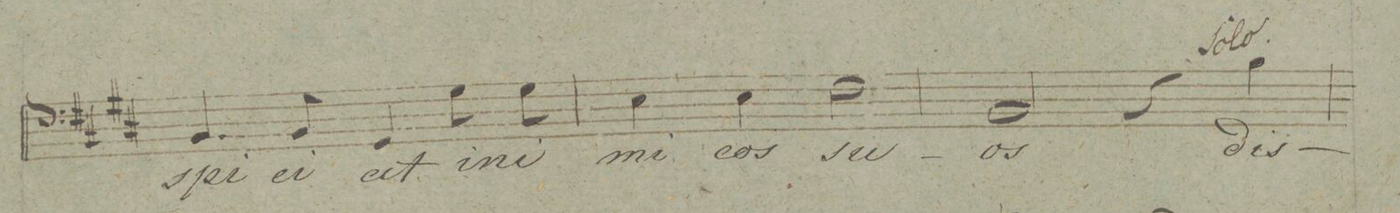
**kern	**text	**dynam
*I"Baſso.	*	*
*clefF4	*	*
*k[f#c#g#d#]	*	*
*met(c|)	*	*
*M2/2	*	*
4.BB/	-spi-	.
8BB/	-ci-	.
4GG#/	-at	.
8G#\	i-	.
8G#\	-ni-	.
=62	=62	=62
4E\	-mi-	.
4E\	-cos	.
2F#\	su-	.
=63	=63	=63
2BB/	-os	.
4r	.	.
4B\	dis-	.
=64	=64	=64
*-	*-	*-
